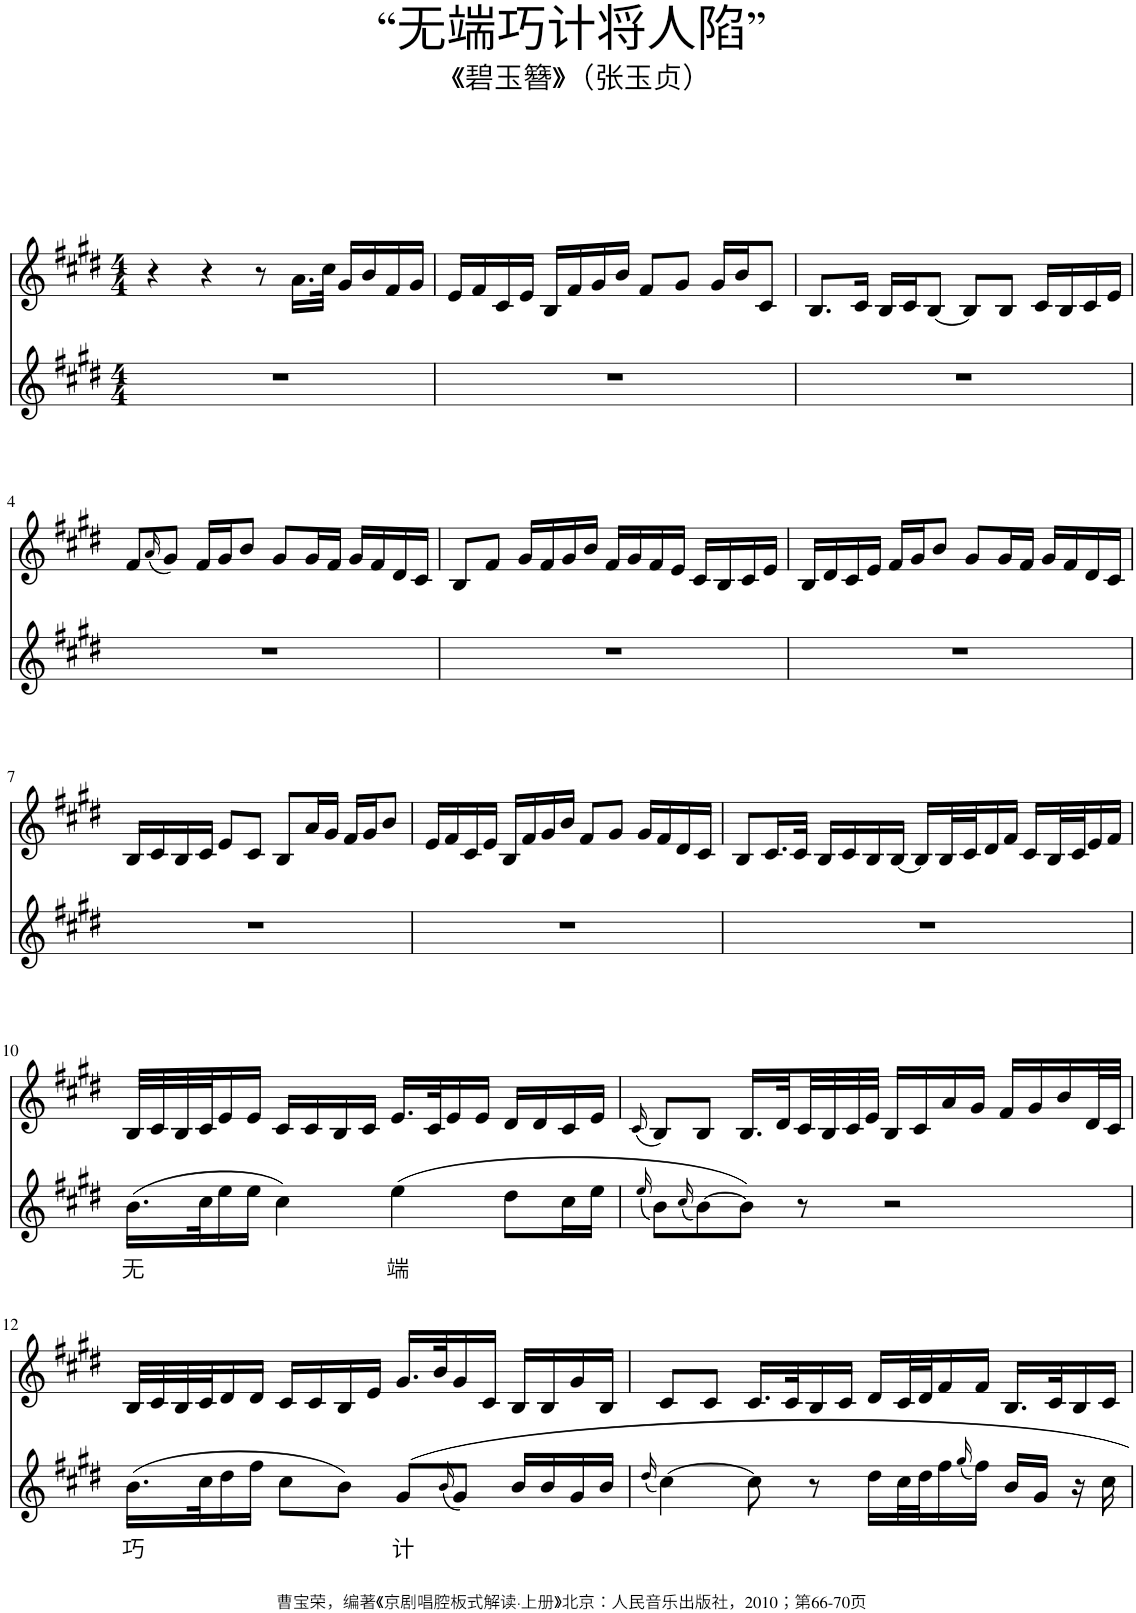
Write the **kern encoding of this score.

**kern	**text	**kern
*part2	*part2	*part1
*staff2	*staff2	*staff1
*I"Piano	*	*I"Piano
*I'Pno	*	*I'Pno
*clefG2	*	*clefG2
*k[f#c#g#d#]	*	*k[f#c#g#d#]
*M4/4	*	*M4/4
=1	=1	=1
1r	.	4r
.	.	4r
.	.	8r
.	.	16.a\LL
.	.	32cc#\JJk
.	.	16g#/LL
.	.	16b/
.	.	16f#/
.	.	16g#/JJ
=2	=2	=2
1r	.	16e/LL
.	.	16f#/
.	.	16c#/
.	.	16e/JJ
.	.	16B/LL
.	.	16f#/
.	.	16g#/
.	.	16b/JJ
.	.	8f#/L
.	.	8g#/J
.	.	16g#/LL
.	.	16b/J
.	.	8c#/J
=3	=3	=3
1r	.	8.B/L
.	.	16c#/Jk
.	.	16B/LL
.	.	16c#/J
.	.	[8B/J
.	.	8B/L]
.	.	8B/J
.	.	16c#/LL
.	.	16B/
.	.	16c#/
.	.	16e/JJ
!!LO:LB:g=z
=4	=4	=4
1r	.	8f#/L
.	.	(16qa/
.	.	8g#/J)
.	.	16f#/LL
.	.	16g#/J
.	.	8b/J
.	.	8g#/L
.	.	16g#/L
.	.	16f#/JJ
.	.	16g#/LL
.	.	16f#/
.	.	16d#/
.	.	16c#/JJ
=5	=5	=5
1r	.	8B/L
.	.	8f#/J
.	.	16g#/LL
.	.	16f#/
.	.	16g#/
.	.	16b/JJ
.	.	16f#/LL
.	.	16g#/
.	.	16f#/
.	.	16e/JJ
.	.	16c#/LL
.	.	16B/
.	.	16c#/
.	.	16e/JJ
=6	=6	=6
1r	.	16B/LL
.	.	16d#/
.	.	16c#/
.	.	16e/JJ
.	.	16f#/LL
.	.	16g#/J
.	.	8b/J
.	.	8g#/L
.	.	16g#/L
.	.	16f#/JJ
.	.	16g#/LL
.	.	16f#/
.	.	16d#/
.	.	16c#/JJ
!!LO:LB:g=z
=7	=7	=7
1r	.	16B/LL
.	.	16c#/
.	.	16B/
.	.	16c#/JJ
.	.	8e/L
.	.	8c#/J
.	.	8B/L
.	.	16a/L
.	.	16g#/JJ
.	.	16f#/LL
.	.	16g#/J
.	.	8b/J
=8	=8	=8
1r	.	16e/LL
.	.	16f#/
.	.	16c#/
.	.	16e/JJ
.	.	16B/LL
.	.	16f#/
.	.	16g#/
.	.	16b/JJ
.	.	8f#/L
.	.	8g#/J
.	.	16g#/LL
.	.	16f#/
.	.	16d#/
.	.	16c#/JJ
=9	=9	=9
1r	.	8B/L
.	.	16.c#/L
.	.	32c#/JJk
.	.	16B/LL
.	.	16c#/
.	.	16B/
.	.	[16B/JJ
.	.	16B/LL]
.	.	32B/L
.	.	32c#/J
.	.	16d#/
.	.	16f#/JJ
.	.	16c#/LL
.	.	32B/L
.	.	32c#/J
.	.	16e/
.	.	16f#/JJ
!!LO:LB:g=z
=10	=10	=10
!	!LO:LY:b	!
(16.b\LL	无	32B/LLL
.	.	32c#/
.	.	32B/
32cc#\K	.	32c#/J
16ee\	.	16e/
16ee\JJ	.	16e/JJ
4cc#\)	.	16c#/LL
.	.	16c#/
.	.	16B/
.	.	16c#/JJ
!	!LO:LY:b	!
(4ee\	端	16.e/LL
.	.	32c#/K
.	.	16e/
.	.	16e/JJ
8dd#\L	.	16d#/LL
.	.	16d#/
16cc#\L	.	16c#/
16ee\JJ	.	16e/JJ
=11	=11	=11
(16qee/	.	(16qc#/
8b\L)	.	8B/L)
(16qcc#/	.	.
[8b\)	.	8B/J
8b\J])	.	16.B/LL
.	.	32d#/L
8r	.	32c#/
.	.	32B/
.	.	32c#/
.	.	32e/JJJ
2r	.	16B/LL
.	.	16c#/
.	.	16a/
.	.	16g#/JJ
.	.	16f#/LL
.	.	16g#/
.	.	16b/
.	.	32d#/L
.	.	32c#/JJJ
!!LO:LB:g=z
=12	=12	=12
!	!LO:LY:b	!
(16.b\LL	巧	32B/LLL
.	.	32c#/
.	.	32B/
32cc#\K	.	32c#/J
16dd#\	.	16d#/
16ff#\JJ	.	16d#/JJ
8cc#\L	.	16c#/LL
.	.	16c#/
8b\J)	.	16B/
.	.	16e/JJ
!	!LO:LY:b	!
8g#/L	计	16.g#/LL
.	.	32b/K
(16qb/	.	.
8g#/J)	.	16g#/
.	.	16c#/JJ
16b/LL	.	16B/LL
16b/	.	16B/
16g#/	.	16g#/
16b/JJ	.	16B/JJ
=13	=13	=13
(16qdd#/	.	.
[4cc#\)	.	8c#/L
.	.	8c#/J
8cc#\]	.	16.c#/LL
.	.	32c#/K
8r	.	16B/
.	.	16c#/JJ
16dd#\LL	.	16d#/LL
32cc#\L	.	32c#/L
32dd#\J	.	32d#/J
16ff#\	.	16f#/
(16qgg#/	.	.
16ff#\JJ)	.	16f#/JJ
16b/LL	.	16.B/LL
16g#/JJ	.	.
.	.	32c#/K
16r	.	16B/
16cc#\	.	16c#/JJ
=	=	=
*-	*-	*-
